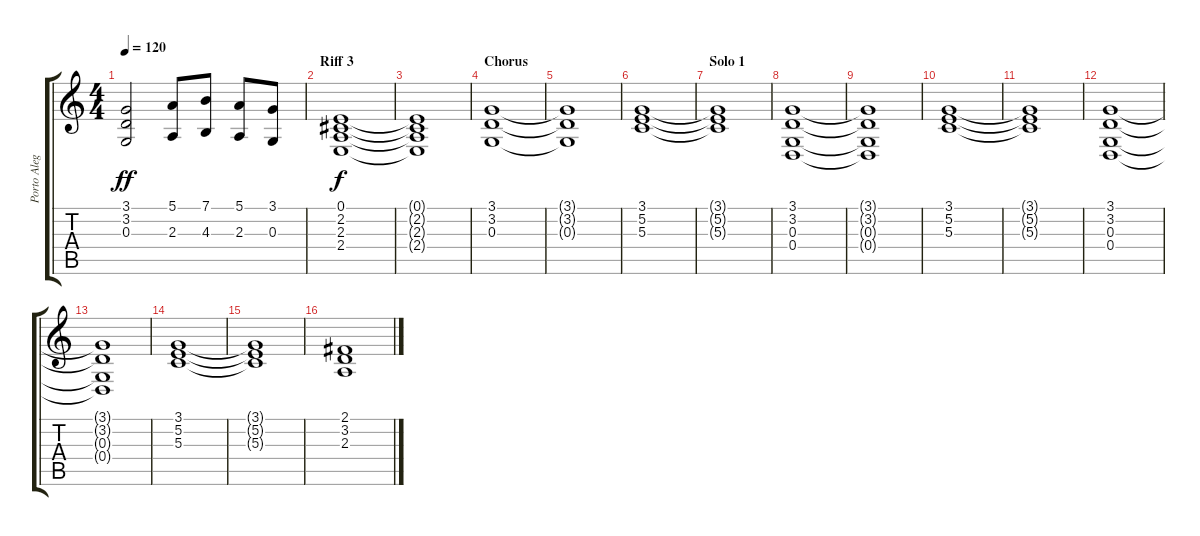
\track ("Porto Alegre Symphony Orchestra" "Porto Aleg") {instrument stringensemble1}
\staff {score tabs}
\tuning (E4 B3 G3 D3 A2 E2) {hide}
\ts (4 4)
\tempo 120
\clef g2
\ks c
(3.1 3.2 0.3).2{dy ff volume 14} (5.1 2.3).8{volume 15} (7.1 4.3).8 (5.1 2.3).8 (3.1 0.3).8 |
\section ("" "Riff 3")
(0.1 2.2 2.3 2.4).1{dy f volume 13} |
(0.1{t} 2.2{t} 2.3{t} 2.4{t}).1 |
\section ("" "Chorus")
(3.1 3.2 0.3).1{volume 10} |
(3.1{t} 3.2{t} 0.3{t}).1 |
(3.1 5.2 5.3).1{volume 10} |
\section ("" "Solo 1")
(3.1{t} 5.2{t} 5.3{t}).1 |
(3.1 3.2 0.3 0.4).1{volume 10} |
(3.1{t} 3.2{t} 0.3{t} 0.4{t}).1 |
(3.1 5.2 5.3).1{volume 10} |
(3.1{t} 5.2{t} 5.3{t}).1 |
(3.1 3.2 0.3 0.4).1{volume 10} |
(3.1{t} 3.2{t} 0.3{t} 0.4{t}).1 |
(3.1 5.2 5.3).1{volume 10} |
(3.1{t} 5.2{t} 5.3{t}).1 |
(2.1 3.2 2.3).1{volume 10}
